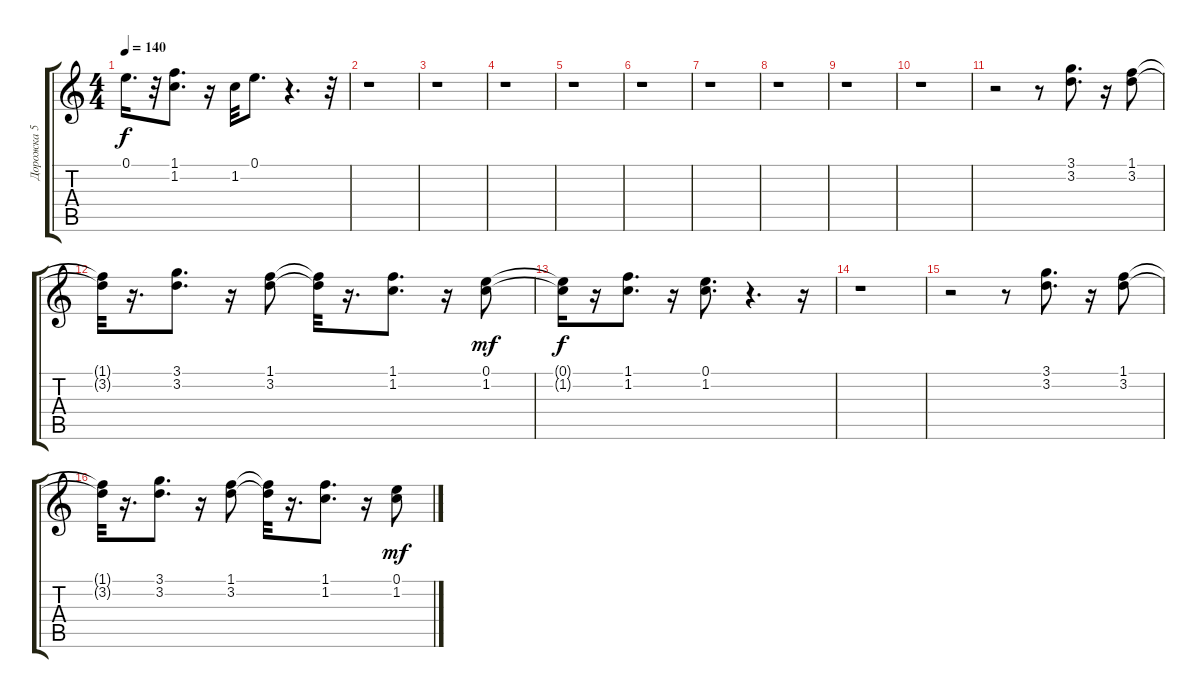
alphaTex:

\track ("Дорожка 5" "Дорожка 5") {instrument distortionguitar}
\staff {score tabs}
\tuning (E4 B3 G3 D3 A2 E2) {hide}
\ts (4 4)
\tempo 140
\clef g2
\ks c
0.1{t}.16{d dy f} r.32 (1.1 1.2).8{d} r.16 1.2.32 0.1.8{d} r.4{d} r.32 |
r.1 |
r.1 |
r.1 |
r.1 |
r.1 |
r.1 |
r.1 |
r.1 |
r.1 |
r.2 r.8 (3.1 3.2).8{d} r.16 (1.1 3.2).8 |
(1.1{t} 3.2{t}).32 r.16{d} (3.1 3.2).8{d} r.16 (1.1 3.2).8 (1.1{t} 3.2{t}).32 r.16{d} (1.1 1.2).8{d} r.16 (0.1 1.2).8{dy mf} |
(0.1{t} 1.2{t}).16{dy f} r.16 (1.1 1.2).8{d} r.16 (0.1 1.2).8{d} r.4{d} r.16 |
r.1 |
r.2 r.8 (3.1 3.2).8{d} r.16 (1.1 3.2).8 |
(1.1{t} 3.2{t}).32 r.16{d} (3.1 3.2).8{d} r.16 (1.1 3.2).8 (1.1{t} 3.2{t}).32 r.16{d} (1.1 1.2).8{d} r.16 (0.1 1.2).8{dy mf}
